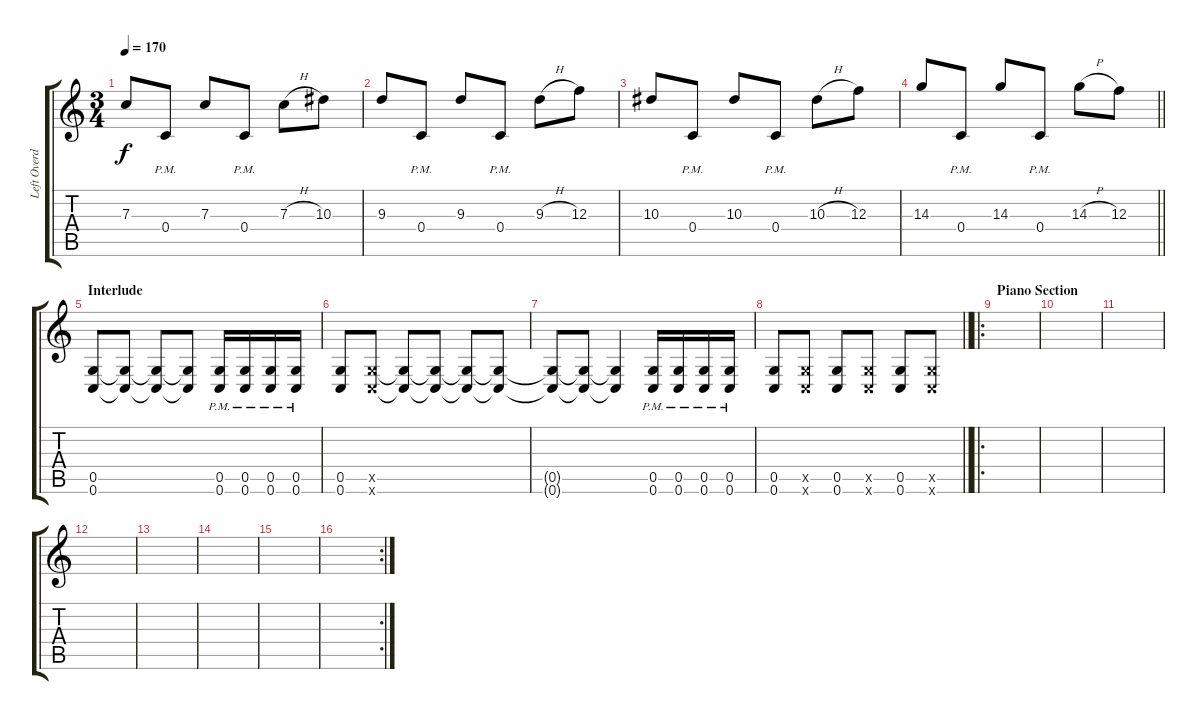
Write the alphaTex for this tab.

\track ("Left Overdriven Guitar" "Left Overd") {instrument distortionguitar}
\staff {score tabs}
\tuning (D4 A3 F3 C3 G2 C2) {hide}
\ts (3 4)
\tempo 170
\clef g2
\ks c
7.3.8{dy f} 0.4{pm}.8 7.3.8 0.4{pm}.8 7.3{h}.8 10.3.8 |
9.3.8 0.4{pm}.8 9.3.8 0.4{pm}.8 9.3{h}.8 12.3.8 |
10.3.8 0.4{pm}.8 10.3.8 0.4{pm}.8 10.3{h}.8 12.3.8 |
\barLineRight lightlight
14.3.8 0.4{pm}.8 14.3.8 0.4{pm}.8 14.3{h}.8 12.3.8 |
\section ("" "Interlude")
(0.5 0.6).8 (0.5{t} 0.6{t}).8 (0.5{t} 0.6{t}).8 (0.5{t} 0.6{t}).8 (0.5{pm} 0.6{pm}).16 (0.5{pm} 0.6{pm}).16 (0.5{pm} 0.6{pm}).16 (0.5{pm} 0.6{pm}).16 |
(0.5 0.6).8 (0.5{x} 0.6{x}).8 (0.5{t} 0.6{t}).8 (0.5{t} 0.6{t}).8 (0.5{t} 0.6{t}).8 (0.5{t} 0.6{t}).8 |
(0.5{t} 0.6{t}).8 (0.5{t} 0.6{t}).8 (0.5{t} 0.6{t}).4 (0.5{pm} 0.6{pm}).16 (0.5{pm} 0.6{pm}).16 (0.5{pm} 0.6{pm}).16 (0.5{pm} 0.6{pm}).16 |
\barLineRight lightlight
(0.5 0.6).8 (0.5{x} 0.6{x}).8 (0.5 0.6).8 (0.5{x} 0.6{x}).8 (0.5 0.6).8 (0.5{x} 0.6{x}).8 |
\ro
\section ("" "Piano Section")
|
|
|
|
|
|
|
\rc 2
